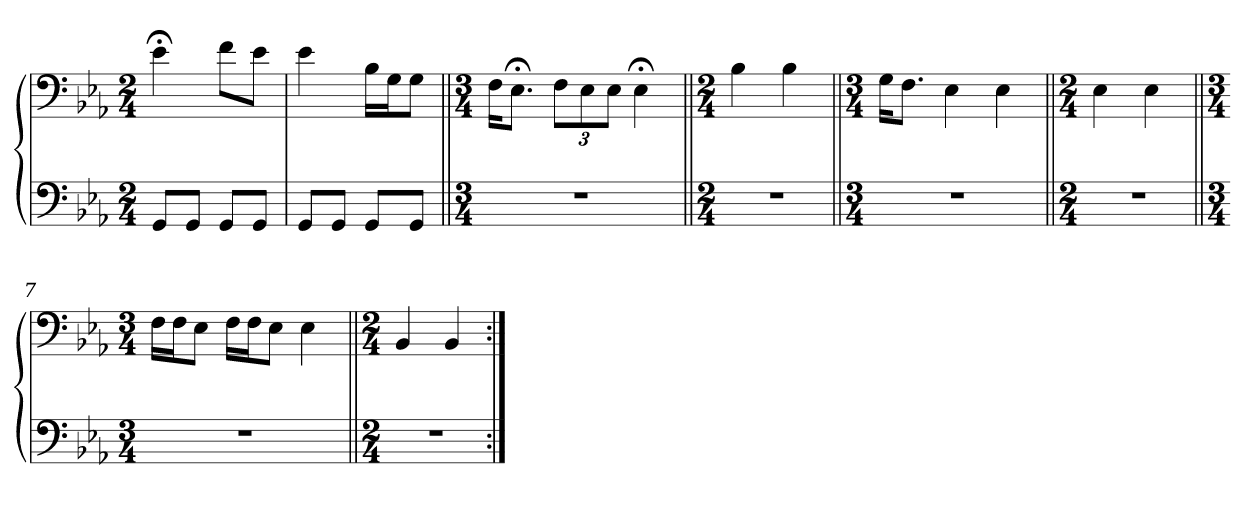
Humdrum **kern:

**kern	**kern
*part1	*part1
*staff2	*staff1
*clefF4	*clefF4
*k[b-e-a-]	*k[b-e-a-]
*M2/4	*M2/4
=1	=1
8GG/L	4e-;<\
8GG/J	.
8GG/L	8f\L
8GG/J	8e-\J
=2	=2
8GG/L	4e-\
8GG/J	.
8GG/L	16B-\LL
.	16G\J
8GG/J	8G\J
=3||	=3||
*M3/4	*M3/4
2.r	16F\KL
.	8.E-;<\J
.	12F\L
.	12E-\
.	12E-\J
.	4E-;<\
=4||	=4||
*M2/4	*M2/4
2r	4B-\
.	4B-\
=5||	=5||
*M3/4	*M3/4
2.r	16G\KL
.	8.F\J
.	4E-\
.	4E-\
=6||	=6||
*M2/4	*M2/4
2r	4E-\
.	4E-\
=7||	=7||
*M3/4	*M3/4
2.r	16F\LL
.	16F\J
.	8E-\J
.	16F\LL
.	16F\J
.	8E-\J
.	4E-\
=8||	=8||
*M2/4	*M2/4
2r	4BB-/
.	4BB-/
=:|!	=:|!
*-	*-
